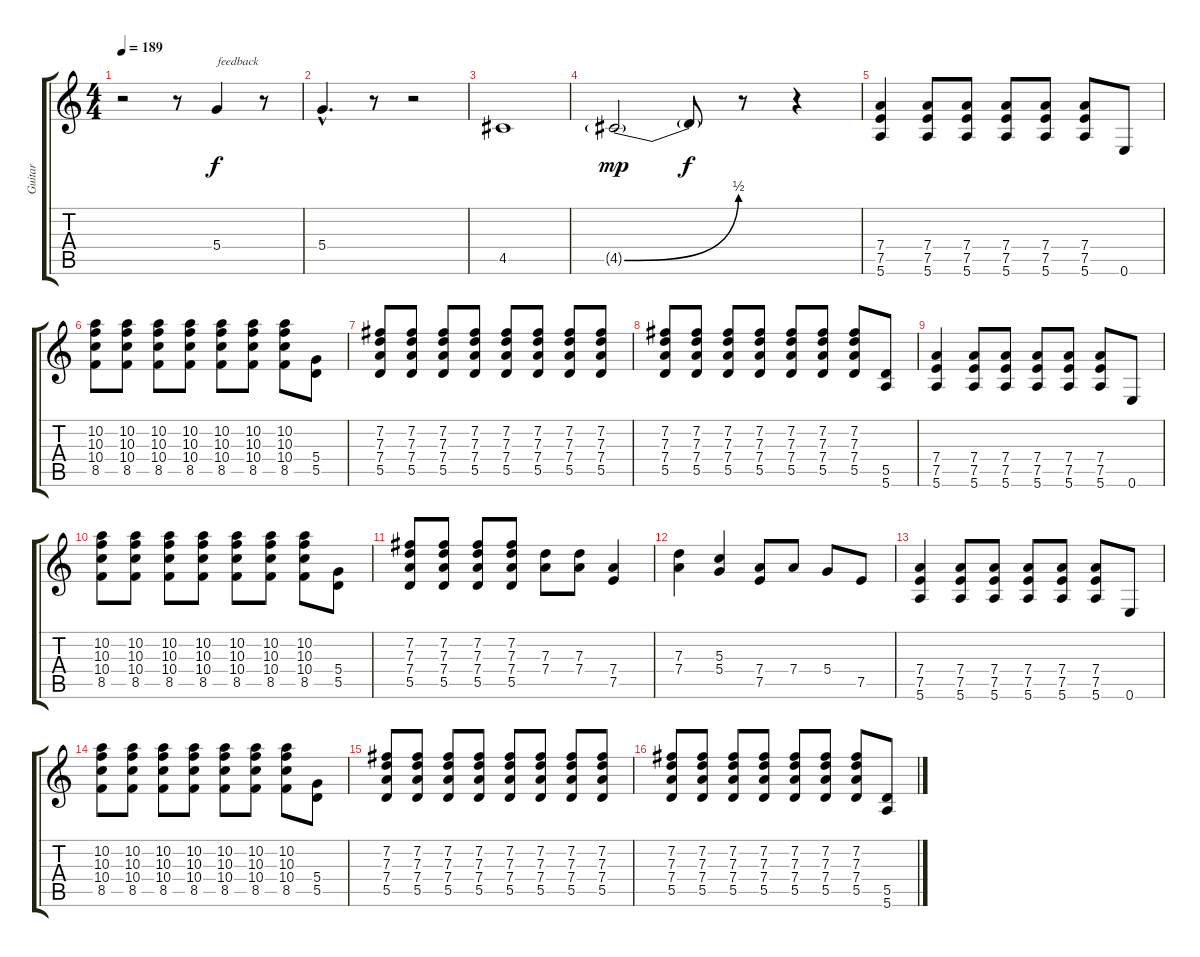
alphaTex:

\track ("Guitar" "Guitar") {instrument distortionguitar}
\staff {score tabs}
\tuning (E4 B3 G3 D3 A2 E2) {hide}
\ts (4 4)
\tempo 189
\clef g2
\ks c
r.2{dy f} r.8 5.4.4{txt "feedback"} r.8 |
5.4{hac}.4{d} r.8 r.2 |
4.5.1 |
4.5{be (bend 0 0 60 2) g}.2{dy mp} 4.5{t}.8{dy f} r.8 r.4 |
(7.4 7.5 5.6).4 (7.4 7.5 5.6).8 (7.4 7.5 5.6).8 (7.4 7.5 5.6).8 (7.4 7.5 5.6).8 (7.4 7.5 5.6).8 0.6.8 |
(10.2 10.3 10.4 8.5).8 (10.2 10.3 10.4 8.5).8 (10.2 10.3 10.4 8.5).8 (10.2 10.3 10.4 8.5).8 (10.2 10.3 10.4 8.5).8 (10.2 10.3 10.4 8.5).8 (10.2 10.3 10.4 8.5).8 (5.4 5.5).8 |
(7.2 7.3 7.4 5.5).8 (7.2 7.3 7.4 5.5).8 (7.2 7.3 7.4 5.5).8 (7.2 7.3 7.4 5.5).8 (7.2 7.3 7.4 5.5).8 (7.2 7.3 7.4 5.5).8 (7.2 7.3 7.4 5.5).8 (7.2 7.3 7.4 5.5).8 |
(7.2 7.3 7.4 5.5).8 (7.2 7.3 7.4 5.5).8 (7.2 7.3 7.4 5.5).8 (7.2 7.3 7.4 5.5).8 (7.2 7.3 7.4 5.5).8 (7.2 7.3 7.4 5.5).8 (7.2 7.3 7.4 5.5).8 (5.5 5.6).8 |
(7.4 7.5 5.6).4 (7.4 7.5 5.6).8 (7.4 7.5 5.6).8 (7.4 7.5 5.6).8 (7.4 7.5 5.6).8 (7.4 7.5 5.6).8 0.6.8 |
(10.2 10.3 10.4 8.5).8 (10.2 10.3 10.4 8.5).8 (10.2 10.3 10.4 8.5).8 (10.2 10.3 10.4 8.5).8 (10.2 10.3 10.4 8.5).8 (10.2 10.3 10.4 8.5).8 (10.2 10.3 10.4 8.5).8 (5.4 5.5).8 |
(7.2 7.3 7.4 5.5).8 (7.2 7.3 7.4 5.5).8 (7.2 7.3 7.4 5.5).8 (7.2 7.3 7.4 5.5).8 (7.3 7.4).8 (7.3 7.4).8 (7.4 7.5).4 |
(7.3 7.4).4 (5.3 5.4).4 (7.4 7.5).8 7.4.8 5.4.8 7.5.8 |
(7.4 7.5 5.6).4 (7.4 7.5 5.6).8 (7.4 7.5 5.6).8 (7.4 7.5 5.6).8 (7.4 7.5 5.6).8 (7.4 7.5 5.6).8 0.6.8 |
(10.2 10.3 10.4 8.5).8 (10.2 10.3 10.4 8.5).8 (10.2 10.3 10.4 8.5).8 (10.2 10.3 10.4 8.5).8 (10.2 10.3 10.4 8.5).8 (10.2 10.3 10.4 8.5).8 (10.2 10.3 10.4 8.5).8 (5.4 5.5).8 |
(7.2 7.3 7.4 5.5).8 (7.2 7.3 7.4 5.5).8 (7.2 7.3 7.4 5.5).8 (7.2 7.3 7.4 5.5).8 (7.2 7.3 7.4 5.5).8 (7.2 7.3 7.4 5.5).8 (7.2 7.3 7.4 5.5).8 (7.2 7.3 7.4 5.5).8 |
(7.2 7.3 7.4 5.5).8 (7.2 7.3 7.4 5.5).8 (7.2 7.3 7.4 5.5).8 (7.2 7.3 7.4 5.5).8 (7.2 7.3 7.4 5.5).8 (7.2 7.3 7.4 5.5).8 (7.2 7.3 7.4 5.5).8 (5.5 5.6).8
